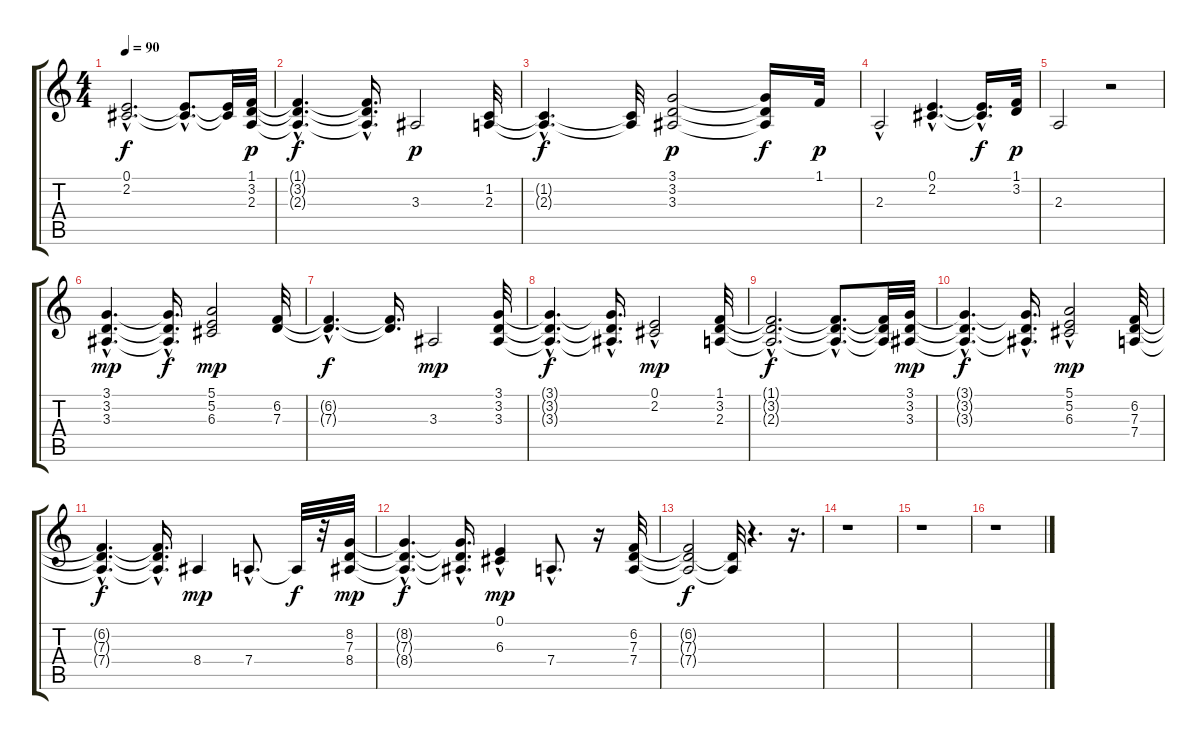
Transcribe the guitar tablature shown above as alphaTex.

\track "" {instrument stringensemble2}
\staff {score tabs}
\tuning (E4 B3 G3 D3 A2 E2) {hide}
\ts (4 4)
\tempo 90
\clef g2
\ks c
(0.1{hac t} 2.2{hac t}).2{d dy f} (0.1{hac t} 2.2{hac t}).8{d} (0.1{t} 2.2{t}).32 (1.1 3.2 2.3).32{dy p} |
(1.1{hac t} 3.2{hac t} 2.3{hac t}).4{d dy f} (1.1{t} 3.2{t} 2.3{hac t}).16{d} 3.3.2{dy p} (1.2 2.3).32 |
(1.2{hac t} 2.3{hac t}).4{d dy f} (1.2{t} 2.3{t}).32 (3.1 3.2 3.3).2{dy p} (3.1{t} 3.2{t} 3.3{t}).16{dy f} 1.1.32{dy p} |
2.3{hac}.2 (0.1{hac} 2.2{hac}).4{d} (0.1{t} 2.2{hac t}).16{d dy f} (1.1 3.2).32{dy p} |
2.3.2 r.2 |
(3.1{hac} 3.2{hac} 3.3{hac}).4{d dy mp} (3.1{t} 3.2{t} 3.3{hac t}).16{d dy f} (5.1 5.2 6.3).2{dy mp} (6.2 7.3).32 |
(6.2{hac t} 7.3{hac t}).4{d dy f} (6.2{t} 7.3{t}).16{d} 3.3.2{dy mp} (3.1 3.2 3.3).32 |
(3.1{hac t} 3.2{hac t} 3.3{hac t}).4{d dy f} (3.1{t} 3.2{t} 3.3{hac t}).16{d} (0.1{hac} 2.2).2{dy mp} (1.1 3.2 2.3).32 |
(1.1{hac t} 3.2{hac t} 2.3{hac t}).2{d dy f} (1.1{hac t} 3.2{hac t} 2.3{hac t}).8{d} (1.1{t} 3.2{t} 2.3{t}).32 (3.1 3.2 3.3).32{dy mp} |
(3.1{hac t} 3.2{hac t} 3.3{hac t}).4{d dy f} (3.1{hac t} 3.2{hac t} 3.3{hac t}).16{d} (5.1 5.2{hac} 6.3).2{dy mp} (6.2 7.3 7.4).32 |
(6.2{hac t} 7.3{hac t} 7.4{hac t}).4{d dy f} (6.2{t} 7.3{t} 7.4{hac t}).16{d} 8.4.4{dy mp} 7.4{hac}.8{d} 7.4{t}.32{dy f} r.32 (8.2 7.3 8.4).32{dy mp} |
(8.2{hac t} 7.3{hac t} 8.4{hac t}).4{d dy f} (8.2{t} 7.3{hac t} 8.4{hac t}).16{d} (0.1 6.3{hac}).4{dy mp} 7.4{hac}.8{d} r.16 (6.2 7.3 7.4).32 |
(6.2{t} 7.3{t} 7.4{t}).2{dy f} (7.3{t} 7.4{t}).32 r.4{d} r.16{d} |
r.1 |
r.1 |
r.1
